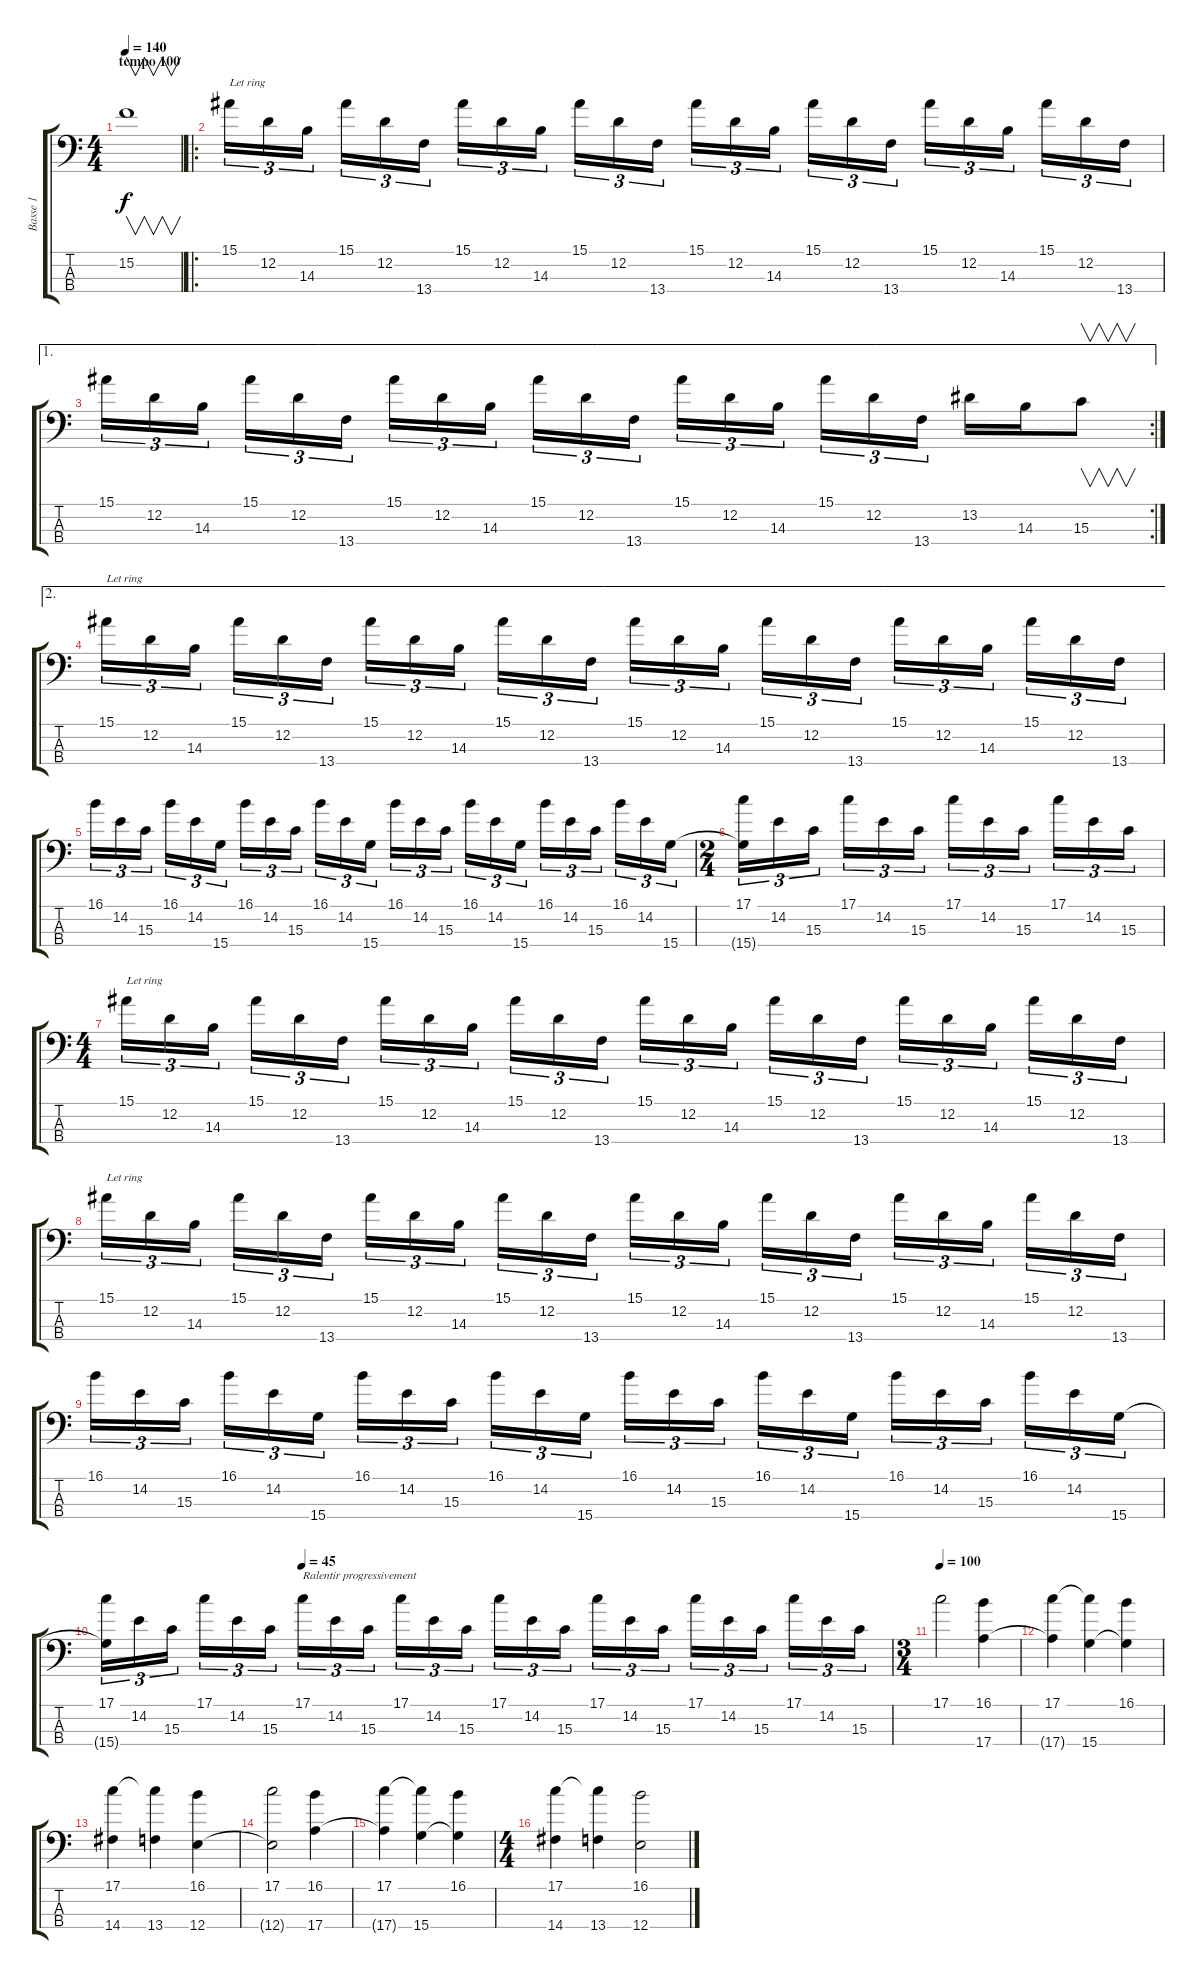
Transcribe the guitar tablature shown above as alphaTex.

\track ("Basse 1" "Basse 1") {instrument electricbassfinger}
\staff {score tabs}
\tuning (G2 D2 A1 E1) {hide}
\ts (4 4)
\section ("" "tempo 100")
\tempo 140
\tempo 100
\tempo 140
\clef f4
\ks c
15.2.1{v dy f instrument electricbassfinger} |
\ro
15.1.16{tu (3 2) txt "Let ring"} 12.2.16{tu (3 2)} 14.3.16{tu (3 2)} 15.1.16{tu (3 2)} 12.2.16{tu (3 2)} 13.4.16{tu (3 2)} 15.1.16{tu (3 2)} 12.2.16{tu (3 2)} 14.3.16{tu (3 2)} 15.1.16{tu (3 2)} 12.2.16{tu (3 2)} 13.4.16{tu (3 2)} 15.1.16{tu (3 2)} 12.2.16{tu (3 2)} 14.3.16{tu (3 2)} 15.1.16{tu (3 2)} 12.2.16{tu (3 2)} 13.4.16{tu (3 2)} 15.1.16{tu (3 2)} 12.2.16{tu (3 2)} 14.3.16{tu (3 2)} 15.1.16{tu (3 2)} 12.2.16{tu (3 2)} 13.4.16{tu (3 2)} |
\ae 1
\rc 2
15.1.16{tu (3 2)} 12.2.16{tu (3 2)} 14.3.16{tu (3 2)} 15.1.16{tu (3 2)} 12.2.16{tu (3 2)} 13.4.16{tu (3 2)} 15.1.16{tu (3 2)} 12.2.16{tu (3 2)} 14.3.16{tu (3 2)} 15.1.16{tu (3 2)} 12.2.16{tu (3 2)} 13.4.16{tu (3 2)} 15.1.16{tu (3 2)} 12.2.16{tu (3 2)} 14.3.16{tu (3 2)} 15.1.16{tu (3 2)} 12.2.16{tu (3 2)} 13.4.16{tu (3 2)} 13.2.16 14.3.16 15.3.8{v} |
\ae 2
15.1.16{tu (3 2) txt "Let ring"} 12.2.16{tu (3 2)} 14.3.16{tu (3 2)} 15.1.16{tu (3 2)} 12.2.16{tu (3 2)} 13.4.16{tu (3 2)} 15.1.16{tu (3 2)} 12.2.16{tu (3 2)} 14.3.16{tu (3 2)} 15.1.16{tu (3 2)} 12.2.16{tu (3 2)} 13.4.16{tu (3 2)} 15.1.16{tu (3 2)} 12.2.16{tu (3 2)} 14.3.16{tu (3 2)} 15.1.16{tu (3 2)} 12.2.16{tu (3 2)} 13.4.16{tu (3 2)} 15.1.16{tu (3 2)} 12.2.16{tu (3 2)} 14.3.16{tu (3 2)} 15.1.16{tu (3 2)} 12.2.16{tu (3 2)} 13.4.16{tu (3 2)} |
16.1.16{tu (3 2)} 14.2.16{tu (3 2)} 15.3.16{tu (3 2)} 16.1.16{tu (3 2)} 14.2.16{tu (3 2)} 15.4.16{tu (3 2)} 16.1.16{tu (3 2)} 14.2.16{tu (3 2)} 15.3.16{tu (3 2)} 16.1.16{tu (3 2)} 14.2.16{tu (3 2)} 15.4.16{tu (3 2)} 16.1.16{tu (3 2)} 14.2.16{tu (3 2)} 15.3.16{tu (3 2)} 16.1.16{tu (3 2)} 14.2.16{tu (3 2)} 15.4.16{tu (3 2)} 16.1.16{tu (3 2)} 14.2.16{tu (3 2)} 15.3.16{tu (3 2)} 16.1.16{tu (3 2)} 14.2.16{tu (3 2)} 15.4.16{tu (3 2)} |
\ts (2 4)
(17.1 15.4{t}).16{tu (3 2)} 14.2.16{tu (3 2)} 15.3.16{tu (3 2)} 17.1.16{tu (3 2)} 14.2.16{tu (3 2)} 15.3.16{tu (3 2)} 17.1.16{tu (3 2)} 14.2.16{tu (3 2)} 15.3.16{tu (3 2)} 17.1.16{tu (3 2)} 14.2.16{tu (3 2)} 15.3.16{tu (3 2)} |
\ts (4 4)
15.1.16{tu (3 2) txt "Let ring"} 12.2.16{tu (3 2)} 14.3.16{tu (3 2)} 15.1.16{tu (3 2)} 12.2.16{tu (3 2)} 13.4.16{tu (3 2)} 15.1.16{tu (3 2)} 12.2.16{tu (3 2)} 14.3.16{tu (3 2)} 15.1.16{tu (3 2)} 12.2.16{tu (3 2)} 13.4.16{tu (3 2)} 15.1.16{tu (3 2)} 12.2.16{tu (3 2)} 14.3.16{tu (3 2)} 15.1.16{tu (3 2)} 12.2.16{tu (3 2)} 13.4.16{tu (3 2)} 15.1.16{tu (3 2)} 12.2.16{tu (3 2)} 14.3.16{tu (3 2)} 15.1.16{tu (3 2)} 12.2.16{tu (3 2)} 13.4.16{tu (3 2)} |
15.1.16{tu (3 2) txt "Let ring"} 12.2.16{tu (3 2)} 14.3.16{tu (3 2)} 15.1.16{tu (3 2)} 12.2.16{tu (3 2)} 13.4.16{tu (3 2)} 15.1.16{tu (3 2)} 12.2.16{tu (3 2)} 14.3.16{tu (3 2)} 15.1.16{tu (3 2)} 12.2.16{tu (3 2)} 13.4.16{tu (3 2)} 15.1.16{tu (3 2)} 12.2.16{tu (3 2)} 14.3.16{tu (3 2)} 15.1.16{tu (3 2)} 12.2.16{tu (3 2)} 13.4.16{tu (3 2)} 15.1.16{tu (3 2)} 12.2.16{tu (3 2)} 14.3.16{tu (3 2)} 15.1.16{tu (3 2)} 12.2.16{tu (3 2)} 13.4.16{tu (3 2)} |
16.1.16{tu (3 2)} 14.2.16{tu (3 2)} 15.3.16{tu (3 2)} 16.1.16{tu (3 2)} 14.2.16{tu (3 2)} 15.4.16{tu (3 2)} 16.1.16{tu (3 2)} 14.2.16{tu (3 2)} 15.3.16{tu (3 2)} 16.1.16{tu (3 2)} 14.2.16{tu (3 2)} 15.4.16{tu (3 2)} 16.1.16{tu (3 2)} 14.2.16{tu (3 2)} 15.3.16{tu (3 2)} 16.1.16{tu (3 2)} 14.2.16{tu (3 2)} 15.4.16{tu (3 2)} 16.1.16{tu (3 2)} 14.2.16{tu (3 2)} 15.3.16{tu (3 2)} 16.1.16{tu (3 2)} 14.2.16{tu (3 2)} 15.4.16{tu (3 2)} |
\tempo (45 0.25)
(17.1 15.4{t}).16{tu (3 2)} 14.2.16{tu (3 2)} 15.3.16{tu (3 2)} 17.1.16{tu (3 2)} 14.2.16{tu (3 2)} 15.3.16{tu (3 2)} 17.1.16{tu (3 2) txt "Ralentir progressivement"} 14.2.16{tu (3 2)} 15.3.16{tu (3 2)} 17.1.16{tu (3 2)} 14.2.16{tu (3 2)} 15.3.16{tu (3 2)} 17.1.16{tu (3 2)} 14.2.16{tu (3 2)} 15.3.16{tu (3 2)} 17.1.16{tu (3 2)} 14.2.16{tu (3 2)} 15.3.16{tu (3 2)} 17.1.16{tu (3 2)} 14.2.16{tu (3 2)} 15.3.16{tu (3 2)} 17.1.16{tu (3 2)} 14.2.16{tu (3 2)} 15.3.16{tu (3 2)} |
\ts (3 4)
\tempo 100
17.1.2 (16.1 17.4).4 |
(17.1 17.4{t}).4 (17.1{t} 15.4).4 (16.1 15.4{t}).4 |
(17.1 14.4).4 (17.1{t} 13.4).4 (16.1 12.4).4 |
(17.1 12.4{t}).2 (16.1 17.4).4 |
(17.1 17.4{t}).4 (17.1{t} 15.4).4 (16.1 15.4{t}).4 |
\ts (4 4)
(17.1 14.4).4 (17.1{t} 13.4).4 (16.1 12.4).2
